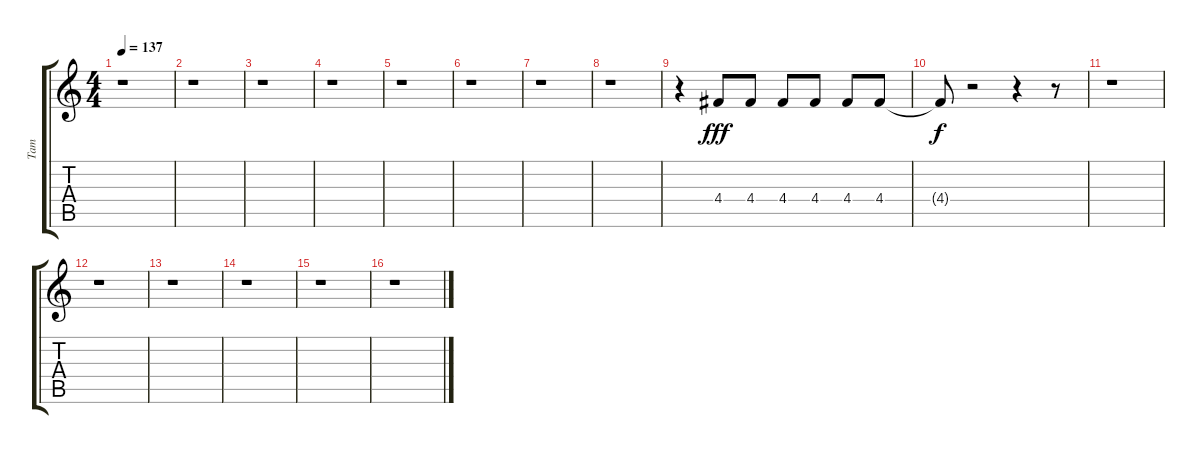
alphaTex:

\track ("Tam" "Tam") {instrument acousticguitarsteel}
\staff {score tabs}
\tuning (E4 B3 G3 D3 A2 E2) {hide}
\ts (4 4)
\tempo 137
\clef g2
\ks c
r.1{dy fff instrument acousticguitarsteel} |
r.1 |
r.1 |
r.1 |
r.1 |
r.1 |
r.1 |
r.1 |
r.4 4.4.8 4.4.8 4.4.8 4.4.8 4.4.8 4.4.8 |
4.4{t}.8{dy f} r.2 r.4 r.8 |
r.1 |
r.1 |
r.1 |
r.1 |
r.1 |
r.1
